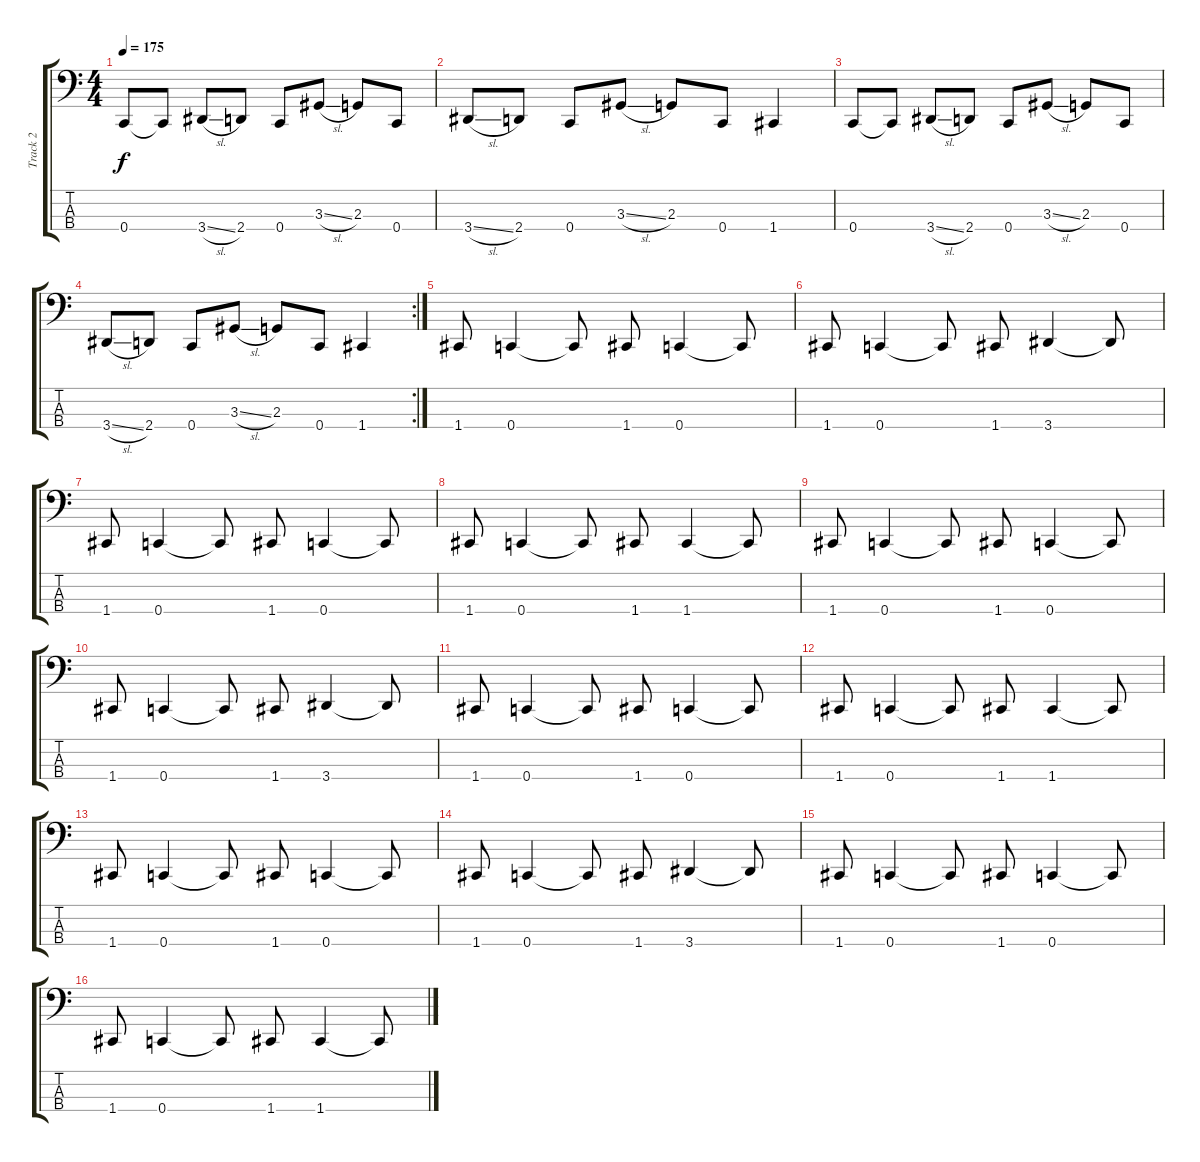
\track ("Track 2" "Track 2") {instrument electricbassfinger}
\staff {score tabs}
\tuning (Eb2 Bb1 F1 C1) {hide}
\ts (4 4)
\tempo 175
\clef f4
\ks c
0.4.8{dy f} 0.4{t}.8 3.4{sl}.8 2.4.8 0.4.8 3.3{sl}.8 2.3.8 0.4.8 |
3.4{sl}.8 2.4.8 0.4.8 3.3{sl}.8 2.3.8 0.4.8 1.4.4 |
0.4.8 0.4{t}.8 3.4{sl}.8 2.4.8 0.4.8 3.3{sl}.8 2.3.8 0.4.8 |
\rc 2
3.4{sl}.8 2.4.8 0.4.8 3.3{sl}.8 2.3.8 0.4.8 1.4.4 |
1.4.8 0.4.4 0.4{t}.8 1.4.8 0.4.4 0.4{t}.8 |
1.4.8 0.4.4 0.4{t}.8 1.4.8 3.4.4 3.4{t}.8 |
1.4.8 0.4.4 0.4{t}.8 1.4.8 0.4.4 0.4{t}.8 |
1.4.8 0.4.4 0.4{t}.8 1.4.8 1.4.4 1.4{t}.8 |
1.4.8 0.4.4 0.4{t}.8 1.4.8 0.4.4 0.4{t}.8 |
1.4.8 0.4.4 0.4{t}.8 1.4.8 3.4.4 3.4{t}.8 |
1.4.8 0.4.4 0.4{t}.8 1.4.8 0.4.4 0.4{t}.8 |
1.4.8 0.4.4 0.4{t}.8 1.4.8 1.4.4 1.4{t}.8 |
1.4.8 0.4.4 0.4{t}.8 1.4.8 0.4.4 0.4{t}.8 |
1.4.8 0.4.4 0.4{t}.8 1.4.8 3.4.4 3.4{t}.8 |
1.4.8 0.4.4 0.4{t}.8 1.4.8 0.4.4 0.4{t}.8 |
1.4.8 0.4.4 0.4{t}.8 1.4.8 1.4.4 1.4{t}.8
